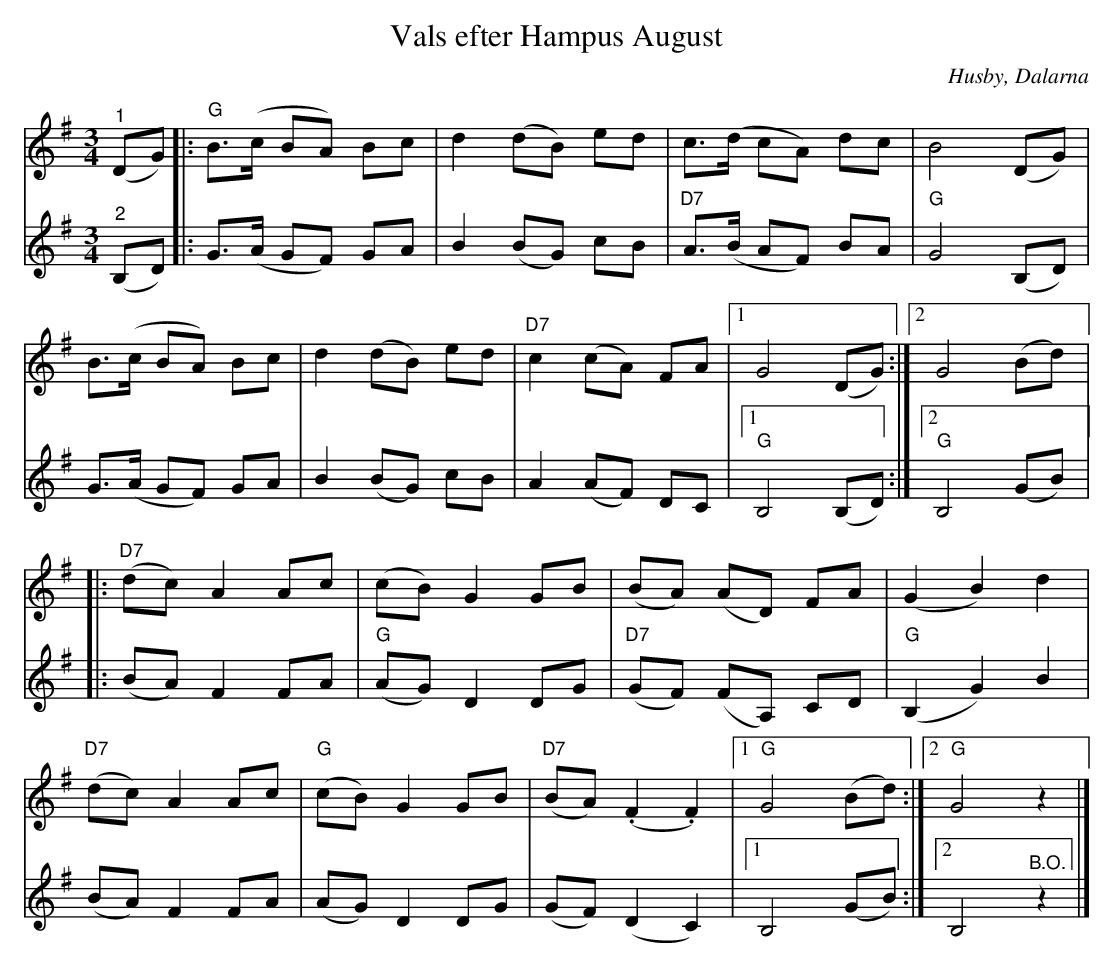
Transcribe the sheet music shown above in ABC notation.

X:1
T:Vals efter Hampus August
O:Husby, Dalarna
L:1/8
M:3/4
K:G
V:1
"^1" (DG) |:"G" B>(c BA) Bc | d2 (dB) ed | c>(d cA) dc | B4 (DG) |
B>(c BA) Bc | d2 (dB) ed | "D7" c2 (cA) FA |1 G4 (DG) :|2 G4 (Bd) |:
"D7" (dc) A2 Ac | (cB) G2 GB | (BA) (AD) FA | (G2 B2) d2 |
"D7" (dc) A2 Ac |"G" (cB) G2 GB |"D7" (BA) (.F2 .F2) |1"G" G4 (Bd) :|2 "G" G4 z2 |]
V:2
"^2" (B,D) |: G>(A GF) GA | B2 (BG) cB |"D7" A>(B AF) BA |"G" G4 (B,D) |
G>(A GF) GA | B2 (BG) cB | A2 (AF) DC |1"G" B,4 (B,D) :|2"G" B,4 (GB) |:
(BA) F2 FA |"G" (AG) D2 DG | "D7" (GF) (FA,) CD |"G" (B,2 G2) B2 |
(BA) F2 FA | (AG) D2 DG | (GF) (D2 C2) |1 B,4 (GB) :|2 B,4"^B.O." z2 |]
